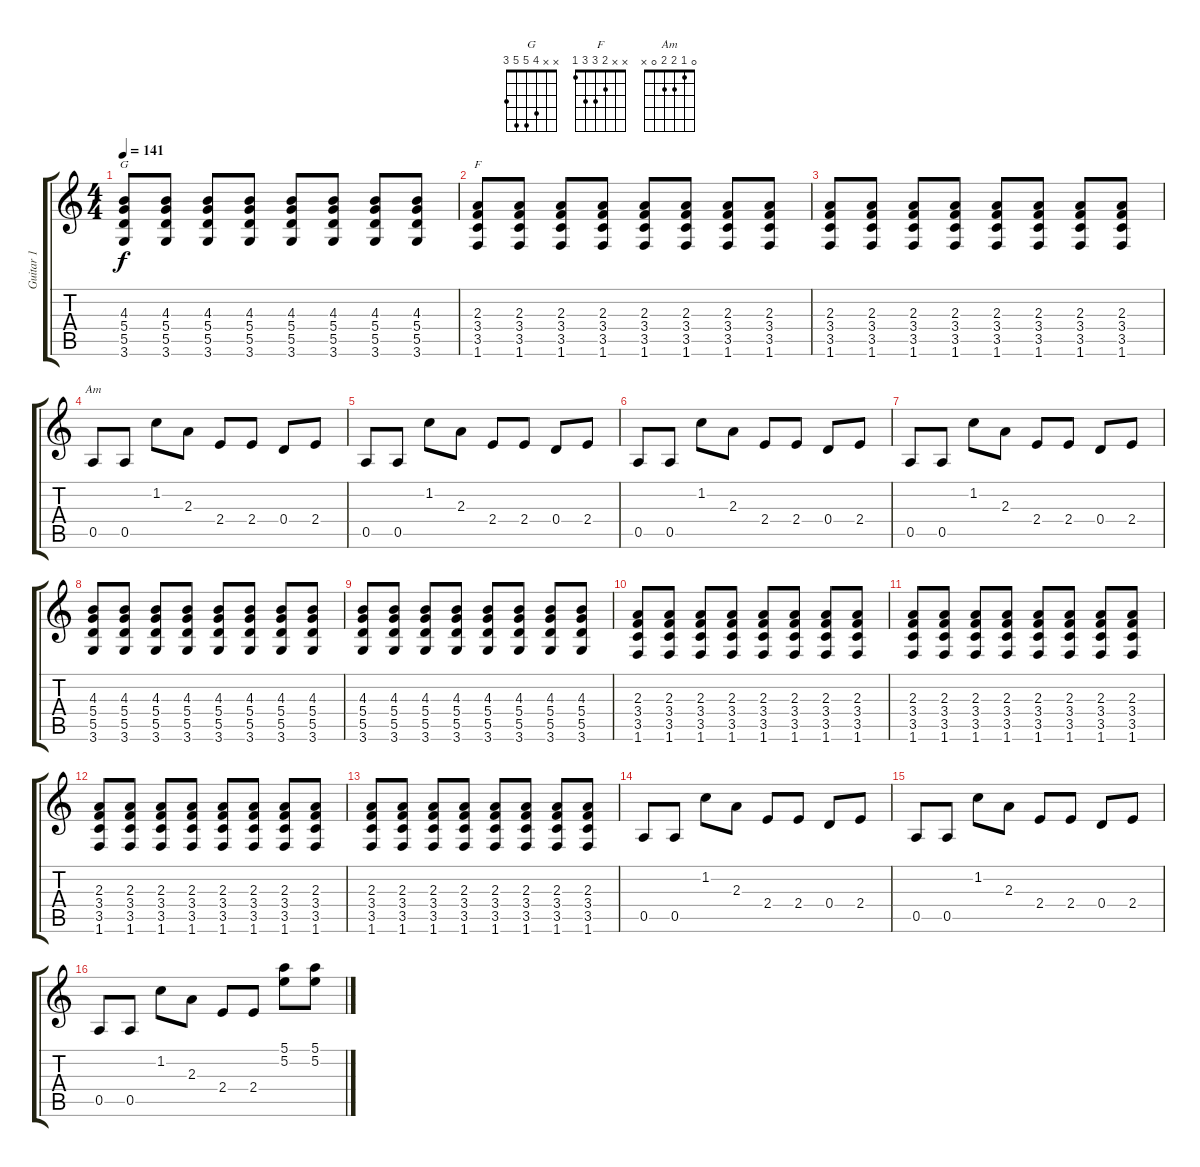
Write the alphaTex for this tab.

\track ("Guitar 1" "Guitar 1") {instrument overdrivenguitar}
\staff {score tabs}
\tuning (E4 B3 G3 D3 A2 E2) {hide}
\chord ("G" x x 4 5 5 3)
\chord ("F" x x 2 3 3 1)
\chord ("Am" 0 1 2 2 0 x)
\ts (4 4)
\tempo 141
\clef g2
\ks c
(4.3 5.4 5.5 3.6).8{ch "G" dy f instrument electricguitarclean} (4.3 5.4 5.5 3.6).8 (4.3 5.4 5.5 3.6).8 (4.3 5.4 5.5 3.6).8 (4.3 5.4 5.5 3.6).8 (4.3 5.4 5.5 3.6).8 (4.3 5.4 5.5 3.6).8 (4.3 5.4 5.5 3.6).8 |
(2.3 3.4 3.5 1.6).8{ch "F"} (2.3 3.4 3.5 1.6).8 (2.3 3.4 3.5 1.6).8 (2.3 3.4 3.5 1.6).8 (2.3 3.4 3.5 1.6).8 (2.3 3.4 3.5 1.6).8 (2.3 3.4 3.5 1.6).8 (2.3 3.4 3.5 1.6).8 |
(2.3 3.4 3.5 1.6).8 (2.3 3.4 3.5 1.6).8 (2.3 3.4 3.5 1.6).8 (2.3 3.4 3.5 1.6).8 (2.3 3.4 3.5 1.6).8 (2.3 3.4 3.5 1.6).8 (2.3 3.4 3.5 1.6).8 (2.3 3.4 3.5 1.6).8 |
0.5.8{ch "Am"} 0.5.8 1.2.8 2.3.8 2.4.8 2.4.8 0.4.8 2.4.8 |
0.5.8 0.5.8 1.2.8 2.3.8 2.4.8 2.4.8 0.4.8 2.4.8 |
0.5.8 0.5.8 1.2.8 2.3.8 2.4.8 2.4.8 0.4.8 2.4.8 |
0.5.8 0.5.8 1.2.8 2.3.8 2.4.8 2.4.8 0.4.8 2.4.8 |
(4.3 5.4 5.5 3.6).8{instrument electricguitarclean} (4.3 5.4 5.5 3.6).8 (4.3 5.4 5.5 3.6).8 (4.3 5.4 5.5 3.6).8 (4.3 5.4 5.5 3.6).8 (4.3 5.4 5.5 3.6).8 (4.3 5.4 5.5 3.6).8 (4.3 5.4 5.5 3.6).8 |
(4.3 5.4 5.5 3.6).8 (4.3 5.4 5.5 3.6).8 (4.3 5.4 5.5 3.6).8 (4.3 5.4 5.5 3.6).8 (4.3 5.4 5.5 3.6).8 (4.3 5.4 5.5 3.6).8 (4.3 5.4 5.5 3.6).8 (4.3 5.4 5.5 3.6).8 |
(2.3 3.4 3.5 1.6).8 (2.3 3.4 3.5 1.6).8 (2.3 3.4 3.5 1.6).8 (2.3 3.4 3.5 1.6).8 (2.3 3.4 3.5 1.6).8 (2.3 3.4 3.5 1.6).8 (2.3 3.4 3.5 1.6).8 (2.3 3.4 3.5 1.6).8 |
(2.3 3.4 3.5 1.6).8 (2.3 3.4 3.5 1.6).8 (2.3 3.4 3.5 1.6).8 (2.3 3.4 3.5 1.6).8 (2.3 3.4 3.5 1.6).8 (2.3 3.4 3.5 1.6).8 (2.3 3.4 3.5 1.6).8 (2.3 3.4 3.5 1.6).8 |
(2.3 3.4 3.5 1.6).8 (2.3 3.4 3.5 1.6).8 (2.3 3.4 3.5 1.6).8 (2.3 3.4 3.5 1.6).8 (2.3 3.4 3.5 1.6).8 (2.3 3.4 3.5 1.6).8 (2.3 3.4 3.5 1.6).8 (2.3 3.4 3.5 1.6).8 |
(2.3 3.4 3.5 1.6).8 (2.3 3.4 3.5 1.6).8 (2.3 3.4 3.5 1.6).8 (2.3 3.4 3.5 1.6).8 (2.3 3.4 3.5 1.6).8 (2.3 3.4 3.5 1.6).8 (2.3 3.4 3.5 1.6).8 (2.3 3.4 3.5 1.6).8 |
0.5.8 0.5.8 1.2.8 2.3.8 2.4.8 2.4.8 0.4.8 2.4.8 |
0.5.8 0.5.8 1.2.8 2.3.8 2.4.8 2.4.8 0.4.8 2.4.8 |
0.5.8 0.5.8 1.2.8 2.3.8 2.4.8 2.4.8 (5.1 5.2).8 (5.1 5.2).8
